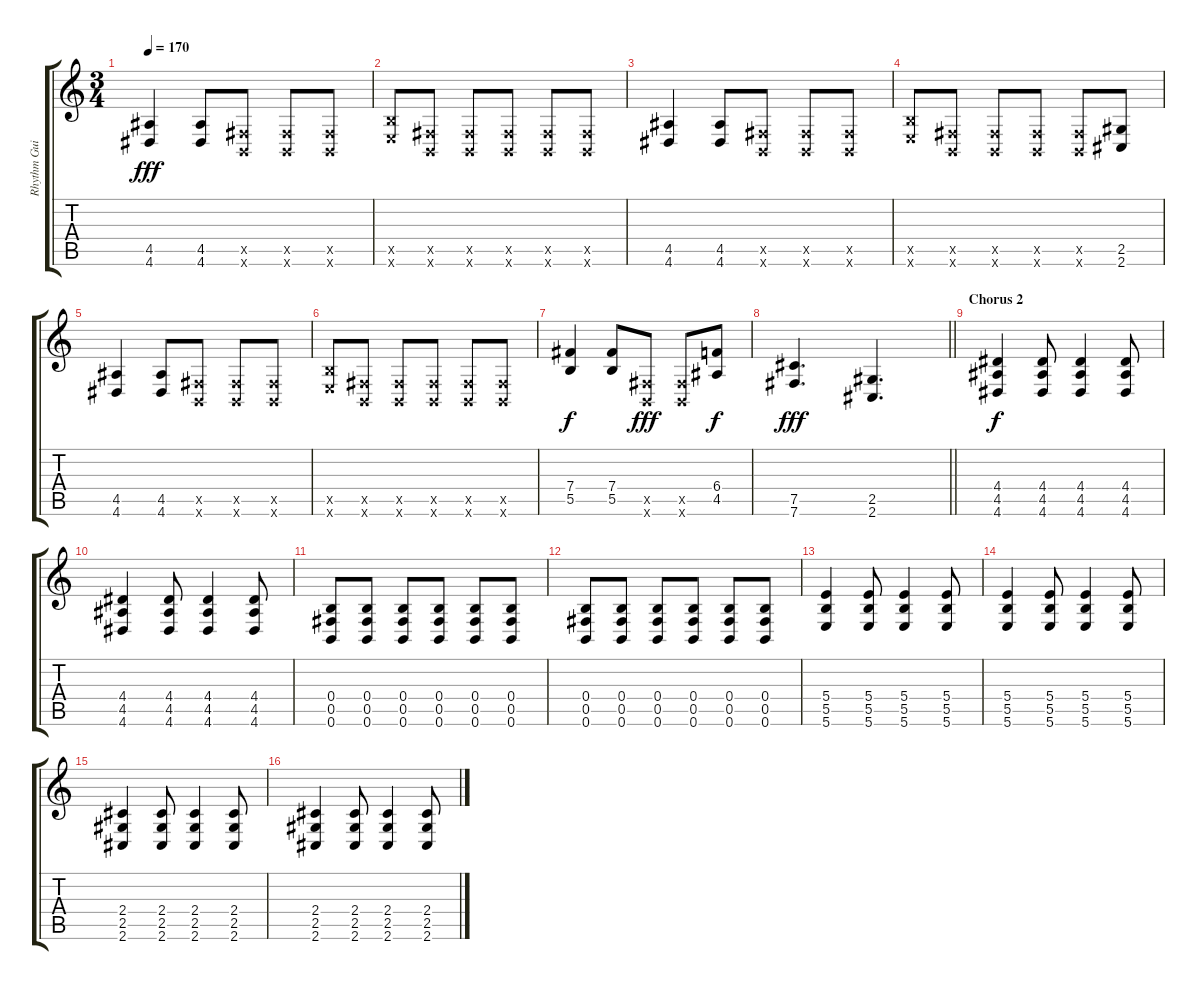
\track ("Rhythm Guitar" "Rhythm Gui") {instrument distortionguitar}
\staff {score tabs}
\tuning (Db4 Ab3 E3 B2 Gb2 B1) {hide}
\ts (3 4)
\tempo 170
\clef g2
\ks c
(4.5 4.6).4{dy fff} (4.5 4.6).8 (0.5{x} 0.6{x}).8 (0.5{x} 0.6{x}).8 (0.5{x} 0.6{x}).8 |
(5.5{x} 5.6{x}).8 (0.5{x} 0.6{x}).8 (0.5{x} 0.6{x}).8 (0.5{x} 0.6{x}).8 (0.5{x} 0.6{x}).8 (0.5{x} 0.6{x}).8 |
(4.5 4.6).4 (4.5 4.6).8 (0.5{x} 0.6{x}).8 (0.5{x} 0.6{x}).8 (0.5{x} 0.6{x}).8 |
(5.5{x} 5.6{x}).8 (0.5{x} 0.6{x}).8 (0.5{x} 0.6{x}).8 (0.5{x} 0.6{x}).8 (0.5{x} 0.6{x}).8 (2.5 2.6).8 |
(4.5 4.6).4 (4.5 4.6).8 (0.5{x} 0.6{x}).8 (0.5{x} 0.6{x}).8 (0.5{x} 0.6{x}).8 |
(5.5{x} 5.6{x}).8 (0.5{x} 0.6{x}).8 (0.5{x} 0.6{x}).8 (0.5{x} 0.6{x}).8 (0.5{x} 0.6{x}).8 (0.5{x} 0.6{x}).8 |
(7.4 5.5).4{dy f} (7.4 5.5).8 (0.5{x} 0.6{x}).8{dy fff} (0.5{x} 0.6{x}).8 (6.4 4.5).8{dy f} |
\barLineRight lightlight
(7.5 7.6).4{d dy fff} (2.5 2.6).4{d} |
\section ("" "Chorus 2")
(4.4 4.5 4.6).4{dy f} (4.4 4.5 4.6).8 (4.4 4.5 4.6).4 (4.4 4.5 4.6).8 |
(4.4 4.5 4.6).4 (4.4 4.5 4.6).8 (4.4 4.5 4.6).4 (4.4 4.5 4.6).8 |
(0.4 0.5 0.6).8 (0.4 0.5 0.6).8 (0.4 0.5 0.6).8 (0.4 0.5 0.6).8 (0.4 0.5 0.6).8 (0.4 0.5 0.6).8 |
(0.4 0.5 0.6).8 (0.4 0.5 0.6).8 (0.4 0.5 0.6).8 (0.4 0.5 0.6).8 (0.4 0.5 0.6).8 (0.4 0.5 0.6).8 |
(5.4 5.5 5.6).4 (5.4 5.5 5.6).8 (5.4 5.5 5.6).4 (5.4 5.5 5.6).8 |
(5.4 5.5 5.6).4 (5.4 5.5 5.6).8 (5.4 5.5 5.6).4 (5.4 5.5 5.6).8 |
(2.4 2.5 2.6).4 (2.4 2.5 2.6).8 (2.4 2.5 2.6).4 (2.4 2.5 2.6).8 |
(2.4 2.5 2.6).4 (2.4 2.5 2.6).8 (2.4 2.5 2.6).4 (2.4 2.5 2.6).8
